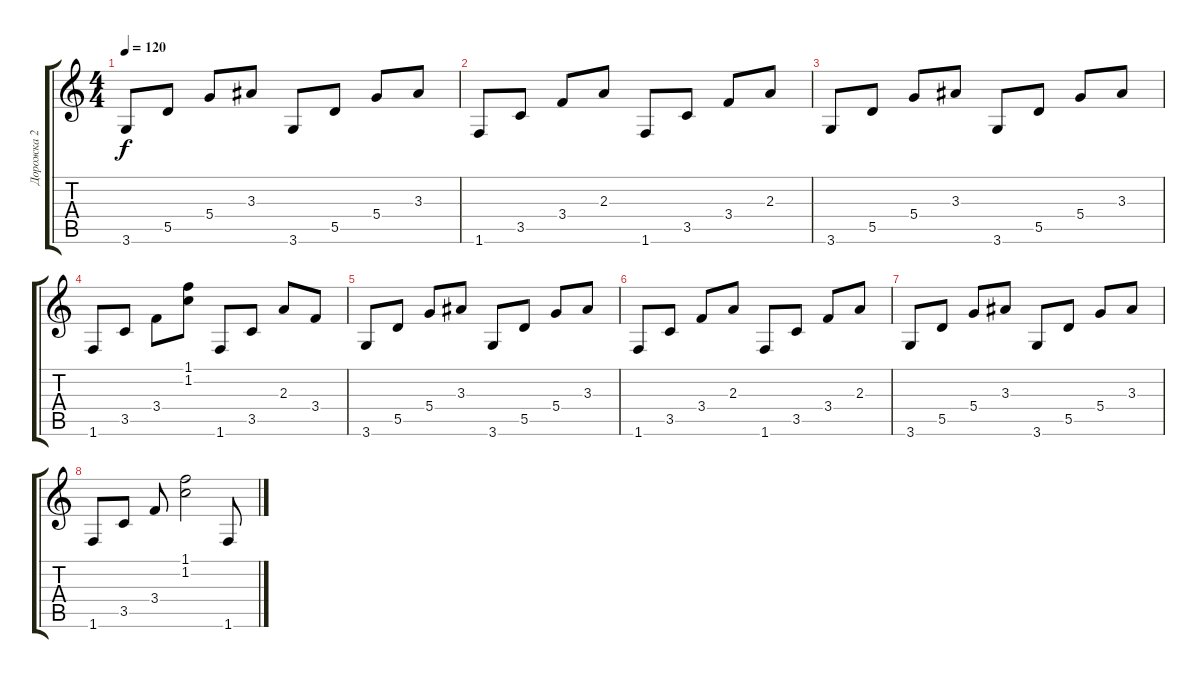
\track ("Дорожка 2" "Дорожка 2") {instrument distortionguitar}
\staff {score tabs}
\tuning (E4 B3 G3 D3 A2 E2) {hide}
\ts (4 4)
\tempo 120
\clef g2
\ks c
3.6.8{dy f} 5.5.8 5.4.8 3.3.8 3.6.8 5.5.8 5.4.8 3.3.8 |
1.6.8 3.5.8 3.4.8 2.3.8 1.6.8 3.5.8 3.4.8 2.3.8 |
3.6.8 5.5.8 5.4.8 3.3.8 3.6.8 5.5.8 5.4.8 3.3.8 |
1.6.8 3.5.8 3.4.8 (1.1 1.2).8 1.6.8 3.5.8 2.3.8 3.4.8 |
3.6.8 5.5.8 5.4.8 3.3.8 3.6.8 5.5.8 5.4.8 3.3.8 |
1.6.8 3.5.8 3.4.8 2.3.8 1.6.8 3.5.8 3.4.8 2.3.8 |
3.6.8 5.5.8 5.4.8 3.3.8 3.6.8 5.5.8 5.4.8 3.3.8 |
1.6.8 3.5.8 3.4.8 (1.1 1.2).2 1.6.8
